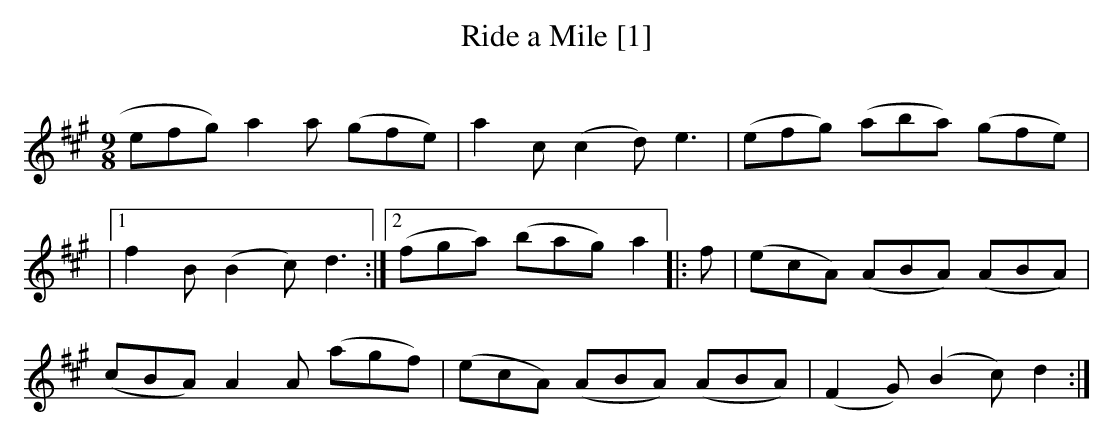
X:1
T:Ride a Mile [1]
M:9/8
L:1/8
Q:”Quick”
K:A
efg) a2a (gfe)|a2c (c2d) e3|(efg) (aba) (gfe)|
|1 f2B (B2c) d3:|2 (fga) (bag) a2||:f|(ecA) (ABA) (ABA)|
(cBA) A2A (agf)|(ecA) (ABA) (ABA)|(F2G) (B2c) d2:|]
